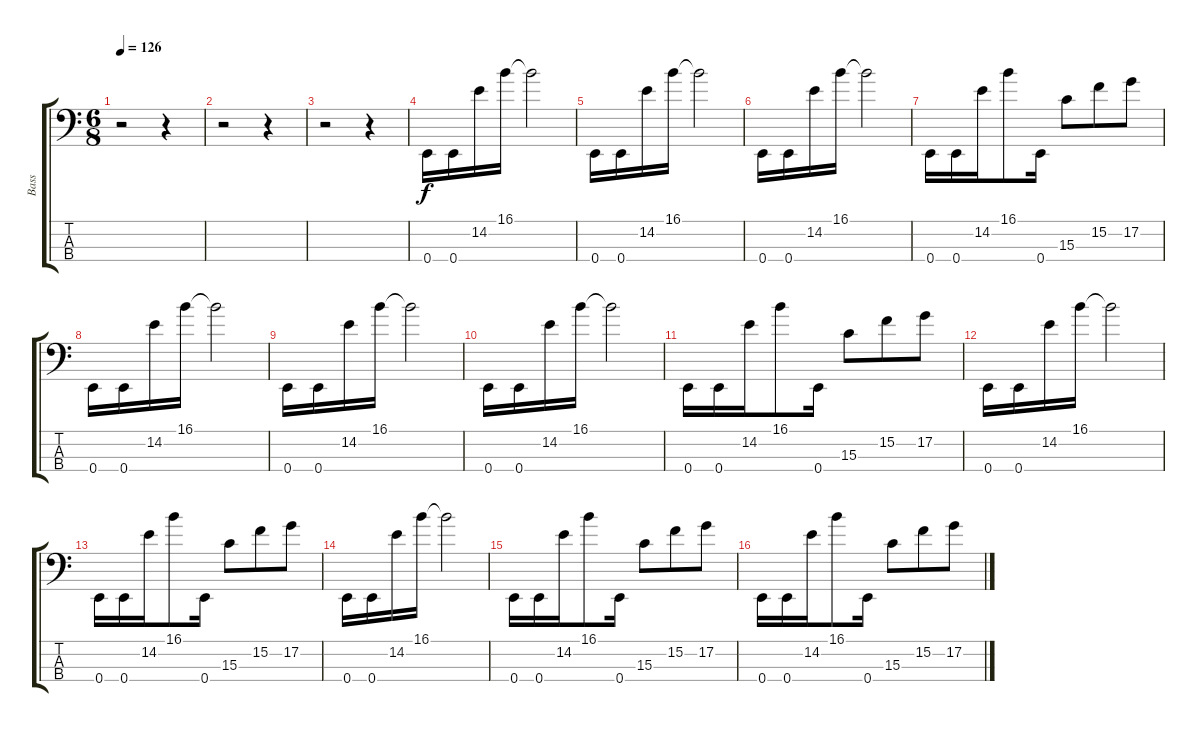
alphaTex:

\track ("Bass" "Bass") {instrument electricbassfinger}
\staff {score tabs}
\tuning (G2 D2 A1 E1) {hide}
\ts (6 8)
\tempo 126
\clef f4
\ks c
r.2{dy f} r.4 |
r.2 r.4 |
r.2 r.4 |
0.4.16 0.4.16 14.2.16 16.1.16 16.1{t}.2 |
0.4.16 0.4.16 14.2.16 16.1.16 16.1{t}.2 |
0.4.16 0.4.16 14.2.16 16.1.16 16.1{t}.2 |
0.4.16 0.4.16 14.2.16 16.1.8 0.4.16 15.3.8 15.2.8 17.2.8 |
0.4.16 0.4.16 14.2.16 16.1.16 16.1{t}.2 |
0.4.16 0.4.16 14.2.16 16.1.16 16.1{t}.2 |
0.4.16 0.4.16 14.2.16 16.1.16 16.1{t}.2 |
0.4.16 0.4.16 14.2.16 16.1.8 0.4.16 15.3.8 15.2.8 17.2.8 |
0.4.16 0.4.16 14.2.16 16.1.16 16.1{t}.2 |
0.4.16 0.4.16 14.2.16 16.1.8 0.4.16 15.3.8 15.2.8 17.2.8 |
0.4.16 0.4.16 14.2.16 16.1.16 16.1{t}.2 |
0.4.16 0.4.16 14.2.16 16.1.8 0.4.16 15.3.8 15.2.8 17.2.8 |
0.4.16 0.4.16 14.2.16 16.1.8 0.4.16 15.3.8 15.2.8 17.2.8
